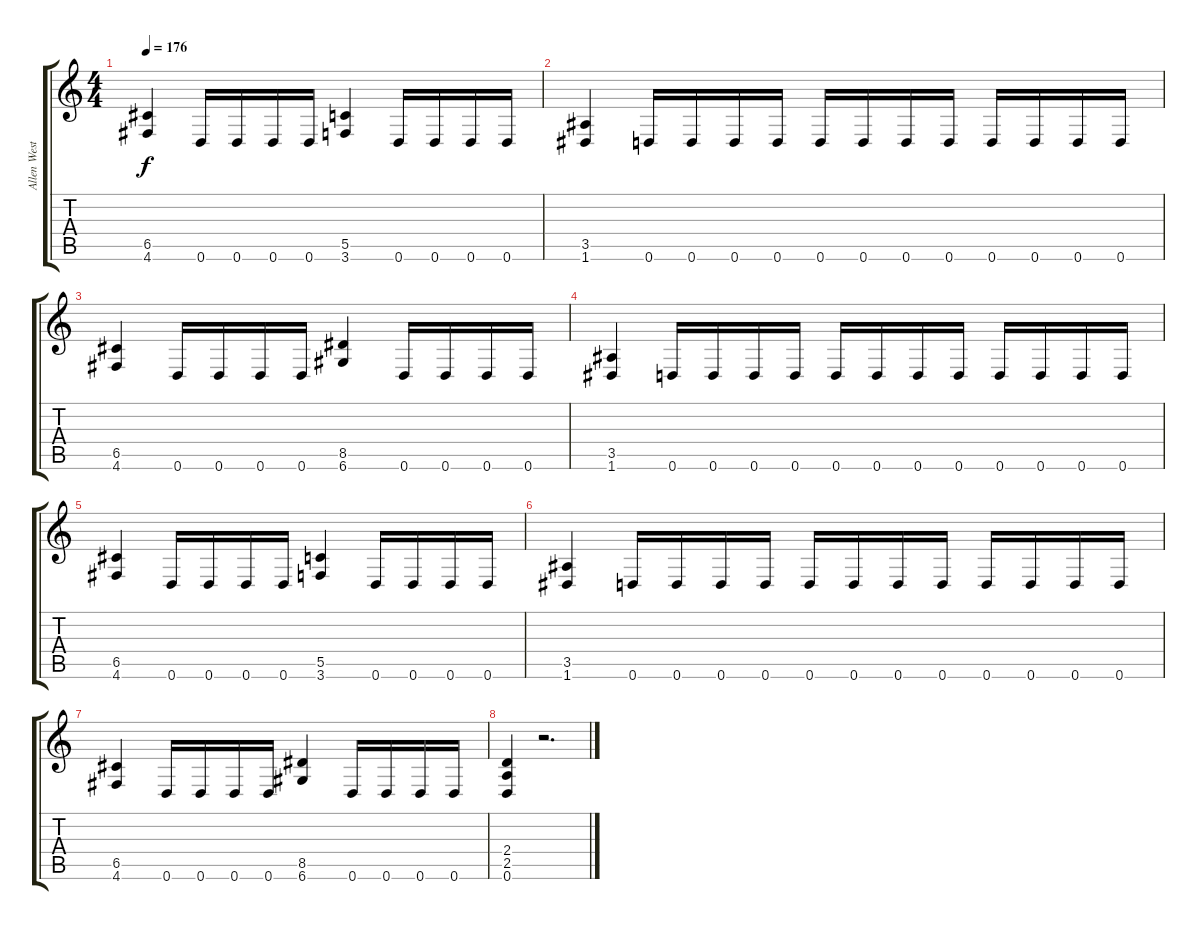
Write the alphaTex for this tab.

\track ("Allen West (Rhythm)" "Allen West") {instrument distortionguitar}
\staff {score tabs}
\tuning (D4 A3 F3 C3 G2 D2) {hide}
\ts (4 4)
\tempo 176
\clef g2
\ks c
(6.5 4.6).4{dy f} 0.6.16 0.6.16 0.6.16 0.6.16 (5.5 3.6).4 0.6.16 0.6.16 0.6.16 0.6.16 |
(3.5 1.6).4 0.6.16 0.6.16 0.6.16 0.6.16 0.6.16 0.6.16 0.6.16 0.6.16 0.6.16 0.6.16 0.6.16 0.6.16 |
(6.5 4.6).4 0.6.16 0.6.16 0.6.16 0.6.16 (8.5 6.6).4 0.6.16 0.6.16 0.6.16 0.6.16 |
(3.5 1.6).4 0.6.16 0.6.16 0.6.16 0.6.16 0.6.16 0.6.16 0.6.16 0.6.16 0.6.16 0.6.16 0.6.16 0.6.16 |
(6.5 4.6).4 0.6.16 0.6.16 0.6.16 0.6.16 (5.5 3.6).4 0.6.16 0.6.16 0.6.16 0.6.16 |
(3.5 1.6).4 0.6.16 0.6.16 0.6.16 0.6.16 0.6.16 0.6.16 0.6.16 0.6.16 0.6.16 0.6.16 0.6.16 0.6.16 |
(6.5 4.6).4 0.6.16 0.6.16 0.6.16 0.6.16 (8.5 6.6).4 0.6.16 0.6.16 0.6.16 0.6.16 |
(2.4 2.5 0.6).4 r.2{d}
